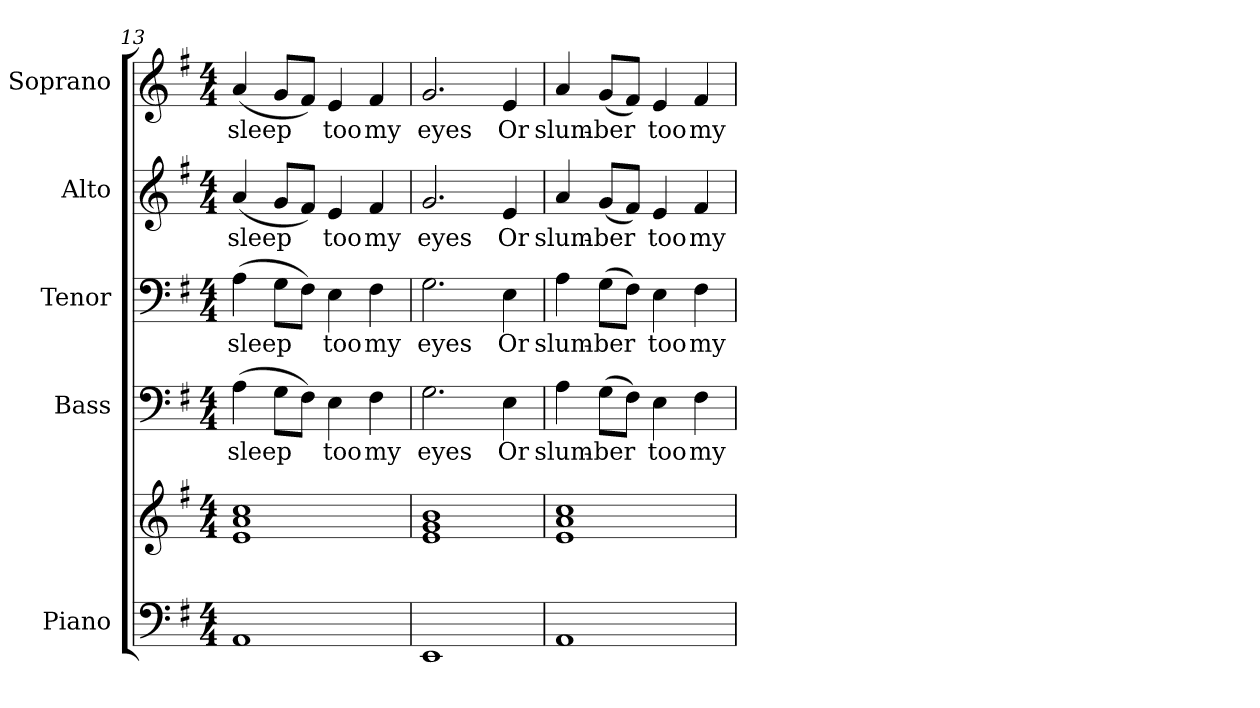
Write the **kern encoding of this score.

**kern	**kern	**kern	**text	**kern	**text	**kern	**text	**kern	**text
*part5	*part5	*part4	*part4	*part3	*part3	*part2	*part2	*part1	*part1
*staff6	*staff5	*staff4	*staff4	*staff3	*staff3	*staff2	*staff2	*staff1	*staff1
*I"Piano	*	*I"Bass	*	*I"Tenor	*	*I"Alto	*	*I"Soprano	*
*I'Pno.	*	*I'B.	*	*I'T.	*	*I'A.	*	*I'S.	*
!!LO:PB:g=z
*clefF4	*clefG2	*clefF4	*	*clefF4	*	*clefG2	*	*clefG2	*
*k[f#]	*k[f#]	*k[f#]	*	*k[f#]	*	*k[f#]	*	*k[f#]	*
*G:	*G:	*G:	*	*G:	*	*G:	*	*G:	*
*M4/4	*M4/4	*M4/4	*	*M4/4	*	*M4/4	*	*M4/4	*
=13	=13	=13	=13	=13	=13	=13	=13	=13	=13
!	!	!	!LO:LY:b:color=#000000	!	!	!	!	!	!
!	!	!	!	!	!LO:LY:b:color=#000000	!	!	!	!
!	!	!	!	!	!	!	!LO:LY:b:color=#000000	!	!
!	!	!	!	!	!	!	!	!	!LO:LY:b:color=#000000
1AAi	1ei 1ai 1cci	(4Ai\	sleep	(4Ai\	sleep	(4ai/	sleep	(4ai/	sleep
.	.	8Gi\L	.	8Gi\L	.	8gi/L	.	8gi/L	.
.	.	8F#i\J)	.	8F#i\J)	.	8f#i/J)	.	8f#i/J)	.
!	!	!	!LO:LY:b:color=#000000	!	!	!	!	!	!
!	!	!	!	!	!LO:LY:b:color=#000000	!	!	!	!
!	!	!	!	!	!	!	!LO:LY:b:color=#000000	!	!
!	!	!	!	!	!	!	!	!	!LO:LY:b:color=#000000
.	.	4Ei\	too	4Ei\	too	4ei/	too	4ei/	too
!	!	!	!LO:LY:b:color=#000000	!	!	!	!	!	!
!	!	!	!	!	!LO:LY:b:color=#000000	!	!	!	!
!	!	!	!	!	!	!	!LO:LY:b:color=#000000	!	!
!	!	!	!	!	!	!	!	!	!LO:LY:b:color=#000000
.	.	4F#i\	my	4F#i\	my	4f#i/	my	4f#i/	my
=14	=14	=14	=14	=14	=14	=14	=14	=14	=14
!	!	!	!LO:LY:b:color=#000000	!	!	!	!	!	!
!	!	!	!	!	!LO:LY:b:color=#000000	!	!	!	!
!	!	!	!	!	!	!	!LO:LY:b:color=#000000	!	!
!	!	!	!	!	!	!	!	!	!LO:LY:b:color=#000000
1EEi	1ei 1gi 1bi	2.Gi\	eyes	2.Gi\	eyes	2.gi/	eyes	2.gi/	eyes
!	!	!	!LO:LY:b:color=#000000	!	!	!	!	!	!
!	!	!	!	!	!LO:LY:b:color=#000000	!	!	!	!
!	!	!	!	!	!	!	!LO:LY:b:color=#000000	!	!
!	!	!	!	!	!	!	!	!	!LO:LY:b:color=#000000
.	.	4Ei\	Or	4Ei\	Or	4ei/	Or	4ei/	Or
!!LO:PB:g=z
=15	=15	=15	=15	=15	=15	=15	=15	=15	=15
!	!	!	!LO:LY:b:color=#000000	!	!	!	!	!	!
!	!	!	!	!	!LO:LY:b:color=#000000	!	!	!	!
!	!	!	!	!	!	!	!LO:LY:b:color=#000000	!	!
!	!	!	!	!	!	!	!	!	!LO:LY:b:color=#000000
1AAi	1ei 1ai 1cci	4Ai\	slum-	4Ai\	slum-	4ai/	slum-	4ai/	slum-
!	!	!	!LO:LY:b:color=#000000	!	!	!	!	!	!
!	!	!	!	!	!LO:LY:b:color=#000000	!	!	!	!
!	!	!	!	!	!	!	!LO:LY:b:color=#000000	!	!
!	!	!	!	!	!	!	!	!	!LO:LY:b:color=#000000
.	.	(8Gi\L	-ber	(8Gi\L	-ber	(8gi/L	-ber	(8gi/L	-ber
.	.	8F#i\J)	.	8F#i\J)	.	8f#i/J)	.	8f#i/J)	.
!	!	!	!LO:LY:b:color=#000000	!	!	!	!	!	!
!	!	!	!	!	!LO:LY:b:color=#000000	!	!	!	!
!	!	!	!	!	!	!	!LO:LY:b:color=#000000	!	!
!	!	!	!	!	!	!	!	!	!LO:LY:b:color=#000000
.	.	4Ei\	too	4Ei\	too	4ei/	too	4ei/	too
!	!	!	!LO:LY:b:color=#000000	!	!	!	!	!	!
!	!	!	!	!	!LO:LY:b:color=#000000	!	!	!	!
!	!	!	!	!	!	!	!LO:LY:b:color=#000000	!	!
!	!	!	!	!	!	!	!	!	!LO:LY:b:color=#000000
.	.	4F#i\	my	4F#i\	my	4f#i/	my	4f#i/	my
=	=	=	=	=	=	=	=	=	=
*-	*-	*-	*-	*-	*-	*-	*-	*-	*-
